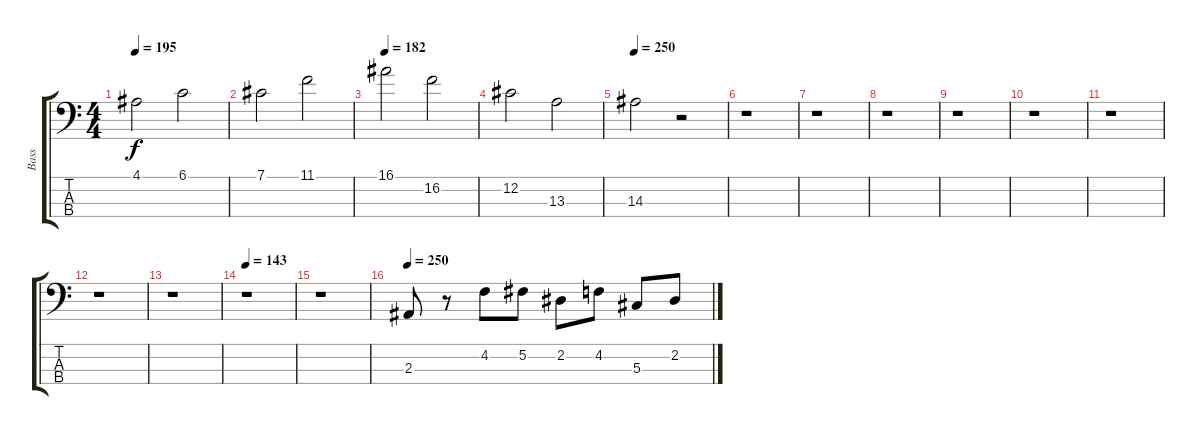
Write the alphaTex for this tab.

\track ("Bass" "Bass") {instrument electricbasspick}
\staff {score tabs}
\tuning (Gb2 Db2 Ab1 Eb1) {hide}
\ts (4 4)
\tempo 195
\clef f4
\ks c
4.1.2{dy f} 6.1.2 |
7.1.2 11.1.2 |
\tempo 182
16.1.2 16.2.2 |
12.2.2 13.3.2 |
\tempo 250
14.3.2 r.2 |
r.1 |
r.1 |
r.1 |
r.1 |
r.1 |
r.1 |
r.1 |
r.1 |
\tempo 143
r.1 |
r.1 |
\tempo 250
2.3.8 r.8 4.2.8 5.2.8 2.2.8 4.2.8 5.3.8 2.2.8
